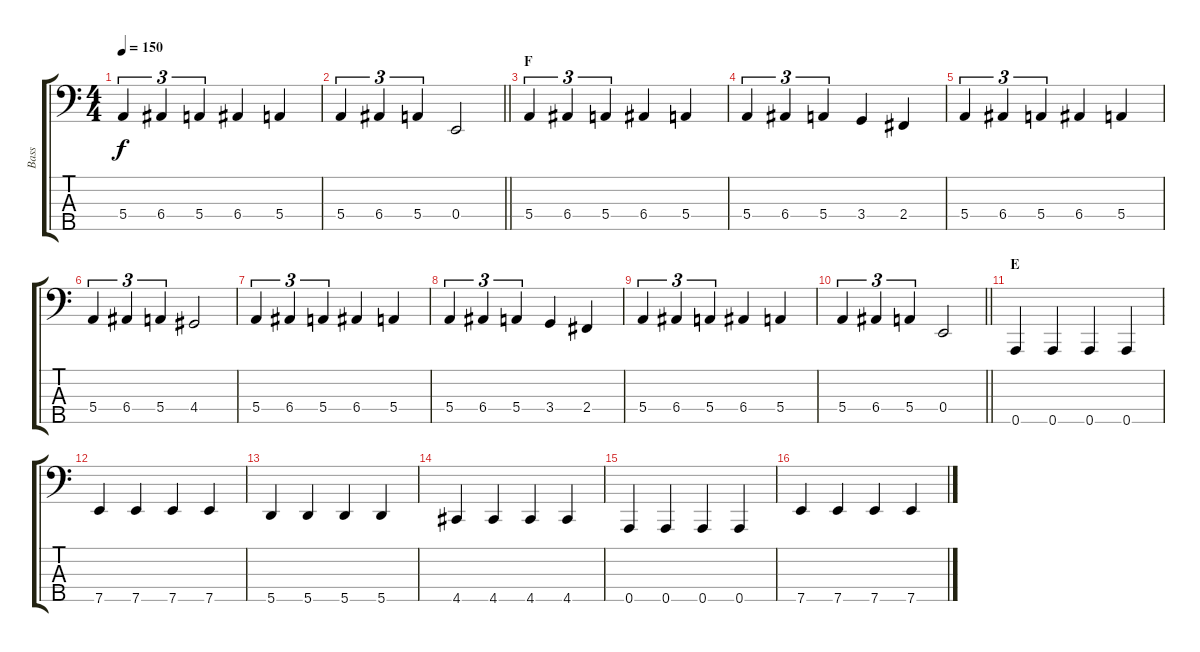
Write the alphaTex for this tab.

\track ("Bass" "Bass") {mute instrument electricbassfinger}
\staff {score tabs}
\tuning (G2 D2 A1 E1 A0) {hide}
\ts (4 4)
\tempo 150
\clef f4
\ks c
5.4.4{tu (3 2) dy f} 6.4.4{tu (3 2)} 5.4.4{tu (3 2)} 6.4.4 5.4.4 |
\barLineRight lightlight
5.4.4{tu (3 2)} 6.4.4{tu (3 2)} 5.4.4{tu (3 2)} 0.4.2 |
\section ("" "F")
5.4.4{tu (3 2)} 6.4.4{tu (3 2)} 5.4.4{tu (3 2)} 6.4.4 5.4.4 |
5.4.4{tu (3 2)} 6.4.4{tu (3 2)} 5.4.4{tu (3 2)} 3.4.4 2.4.4 |
5.4.4{tu (3 2)} 6.4.4{tu (3 2)} 5.4.4{tu (3 2)} 6.4.4 5.4.4 |
5.4.4{tu (3 2)} 6.4.4{tu (3 2)} 5.4.4{tu (3 2)} 4.4.2 |
5.4.4{tu (3 2)} 6.4.4{tu (3 2)} 5.4.4{tu (3 2)} 6.4.4 5.4.4 |
5.4.4{tu (3 2)} 6.4.4{tu (3 2)} 5.4.4{tu (3 2)} 3.4.4 2.4.4 |
5.4.4{tu (3 2)} 6.4.4{tu (3 2)} 5.4.4{tu (3 2)} 6.4.4 5.4.4 |
\barLineRight lightlight
5.4.4{tu (3 2)} 6.4.4{tu (3 2)} 5.4.4{tu (3 2)} 0.4.2 |
\section ("" "E")
0.5.4 0.5.4 0.5.4 0.5.4 |
7.5.4 7.5.4 7.5.4 7.5.4 |
5.5.4 5.5.4 5.5.4 5.5.4 |
4.5.4 4.5.4 4.5.4 4.5.4 |
0.5.4 0.5.4 0.5.4 0.5.4 |
7.5.4 7.5.4 7.5.4 7.5.4
